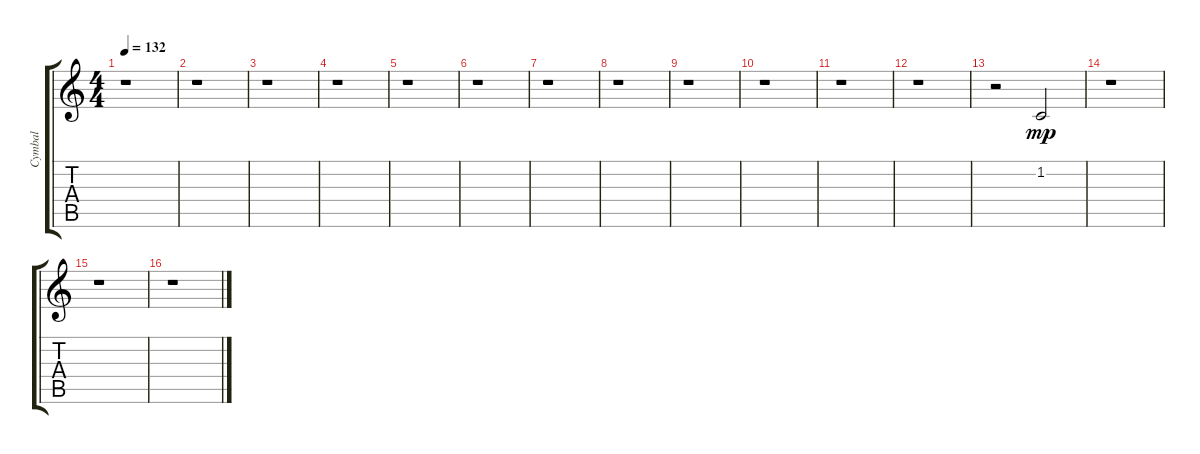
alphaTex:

\track ("Cymbal" "Cymbal") {instrument reversecymbal}
\staff {score tabs}
\tuning (E4 B3 G3 D3 A2 E2) {hide}
\ts (4 4)
\tempo 132
\clef g2
\ks c
r.1{dy mp instrument reversecymbal} |
r.1 |
r.1 |
r.1 |
r.1 |
r.1 |
r.1 |
r.1 |
r.1 |
r.1 |
r.1 |
r.1 |
r.2 1.2.2 |
r.1 |
r.1 |
r.1
